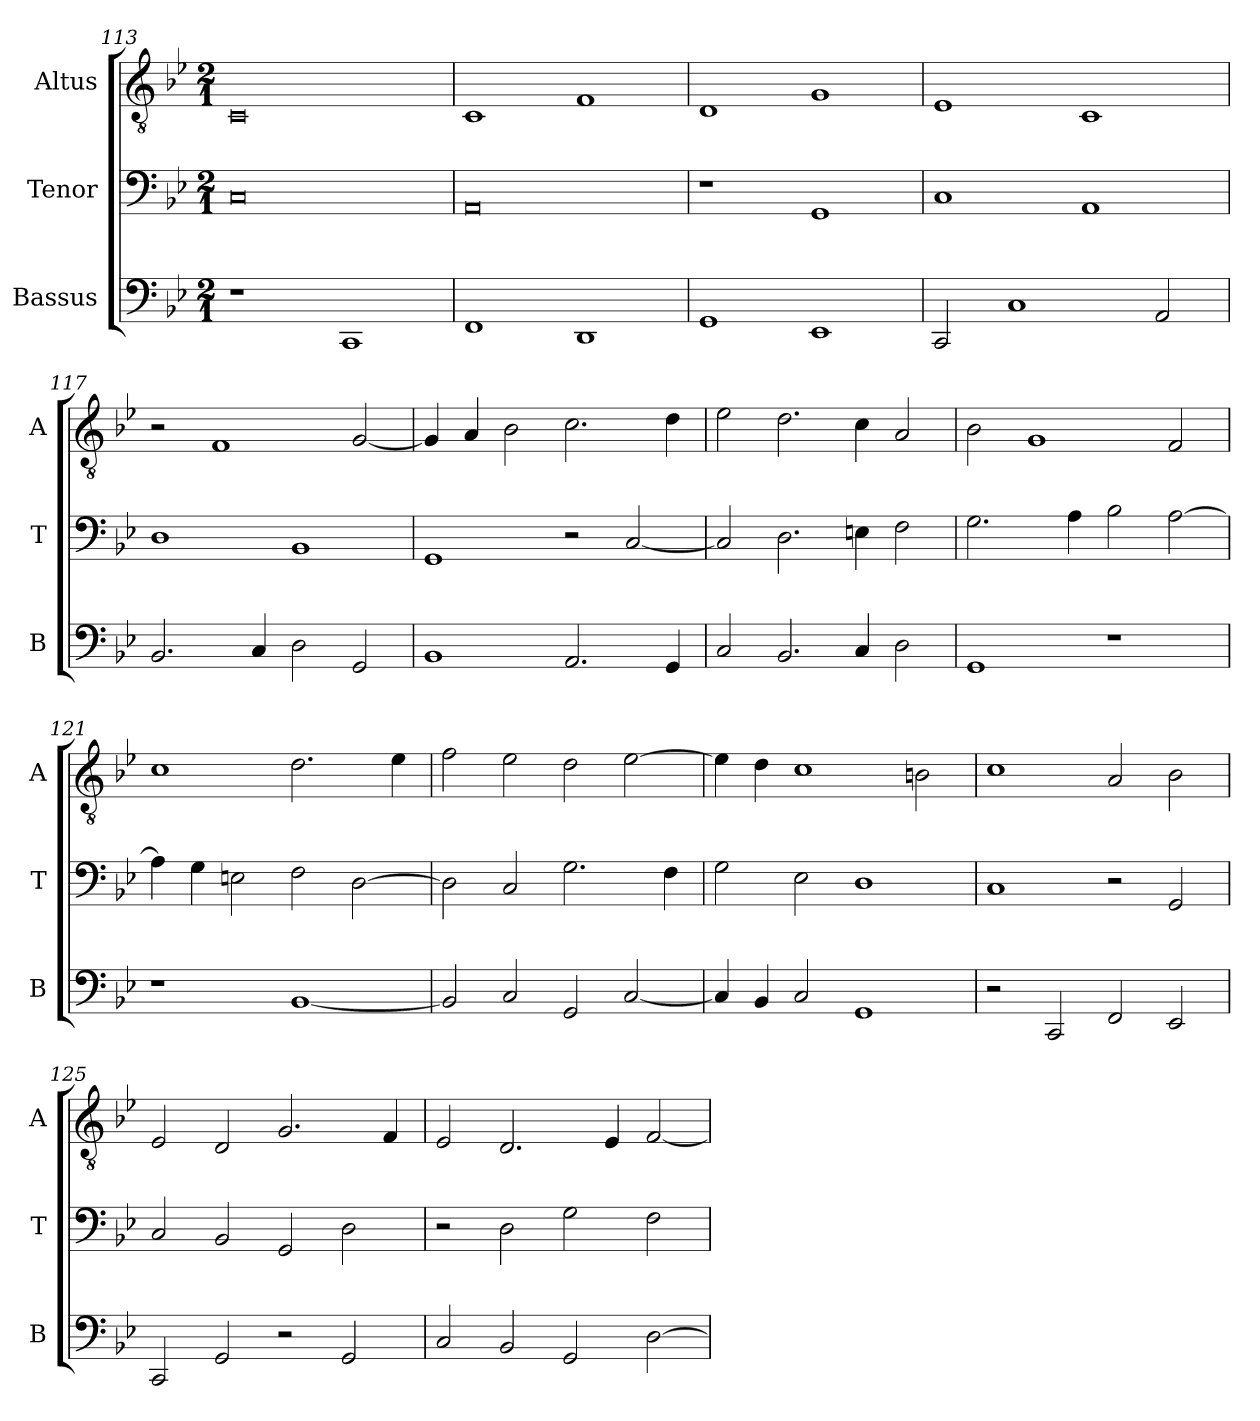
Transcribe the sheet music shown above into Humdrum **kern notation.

**kern	**kern	**kern
*part3	*part2	*part1
*staff3	*staff2	*staff1
*I"Bassus	*I"Tenor	*I"Altus
*I'B	*I'T	*I'A
*clefF4	*clefF4	*clefGv2
*k[b-e-]	*k[b-e-]	*k[b-e-]
*M2/1	*M2/1	*M2/1
=113	=113	=113
1r	0C	0C
1CC	.	.
=114	=114	=114
1FF	0AA	1C
1DD	.	1F
=115	=115	=115
1GG	1r	1D
1EE-	1GG	1G
=116	=116	=116
2CC/	1C	1E-
1C	.	.
.	1AA	1C
2AA/	.	.
=117	=117	=117
2.BB-/	1D	2r
.	.	1F
4C/	.	.
2D\	1BB-	.
2GG/	.	[2G/
=118	=118	=118
1BB-	1GG	4G/]
.	.	4A/
.	.	2B-\
2.AA/	2r	2.c\
.	[2C/	.
4GG/	.	4d\
=119	=119	=119
2C/	2C/]	2e-\
2.BB-/	2.D\	2.d\
4C/	4En\	4c\
2D\	2F\	2A/
=120	=120	=120
1GG	2.G\	2B-\
.	.	1G
.	4A\	.
1r	2B-\	.
.	[2A\	2F/
=121	=121	=121
1r	4A\]	1c
.	4G\	.
.	2En\	.
[1BB-	2F\	2.d\
.	[2D\	.
.	.	4e-\
=122	=122	=122
2BB-/]	2D\]	2f\
2C/	2C/	2e-\
2GG/	2.G\	2d\
[2C/	.	[2e-\
.	4F\	.
=123	=123	=123
4C/]	2G\	4e-\]
4BB-/	.	4d\
2C/	2E-\	1c
1GG	1D	.
.	.	2Bn\
=124	=124	=124
2r	1C	1c
2CC/	.	.
2FF/	2r	2A/
2EE-/	2GG/	2B-\
=125	=125	=125
2CC/	2C/	2E-/
2GG/	2BB-/	2D/
2r	2GG/	2.G/
2GG/	2D\	.
.	.	4F/
=126	=126	=126
2C/	2r	2E-/
2BB-/	2D\	2.D/
2GG/	2G\	.
.	.	4E-/
[2D\	2F\	[2F/
=	=	=
*-	*-	*-
